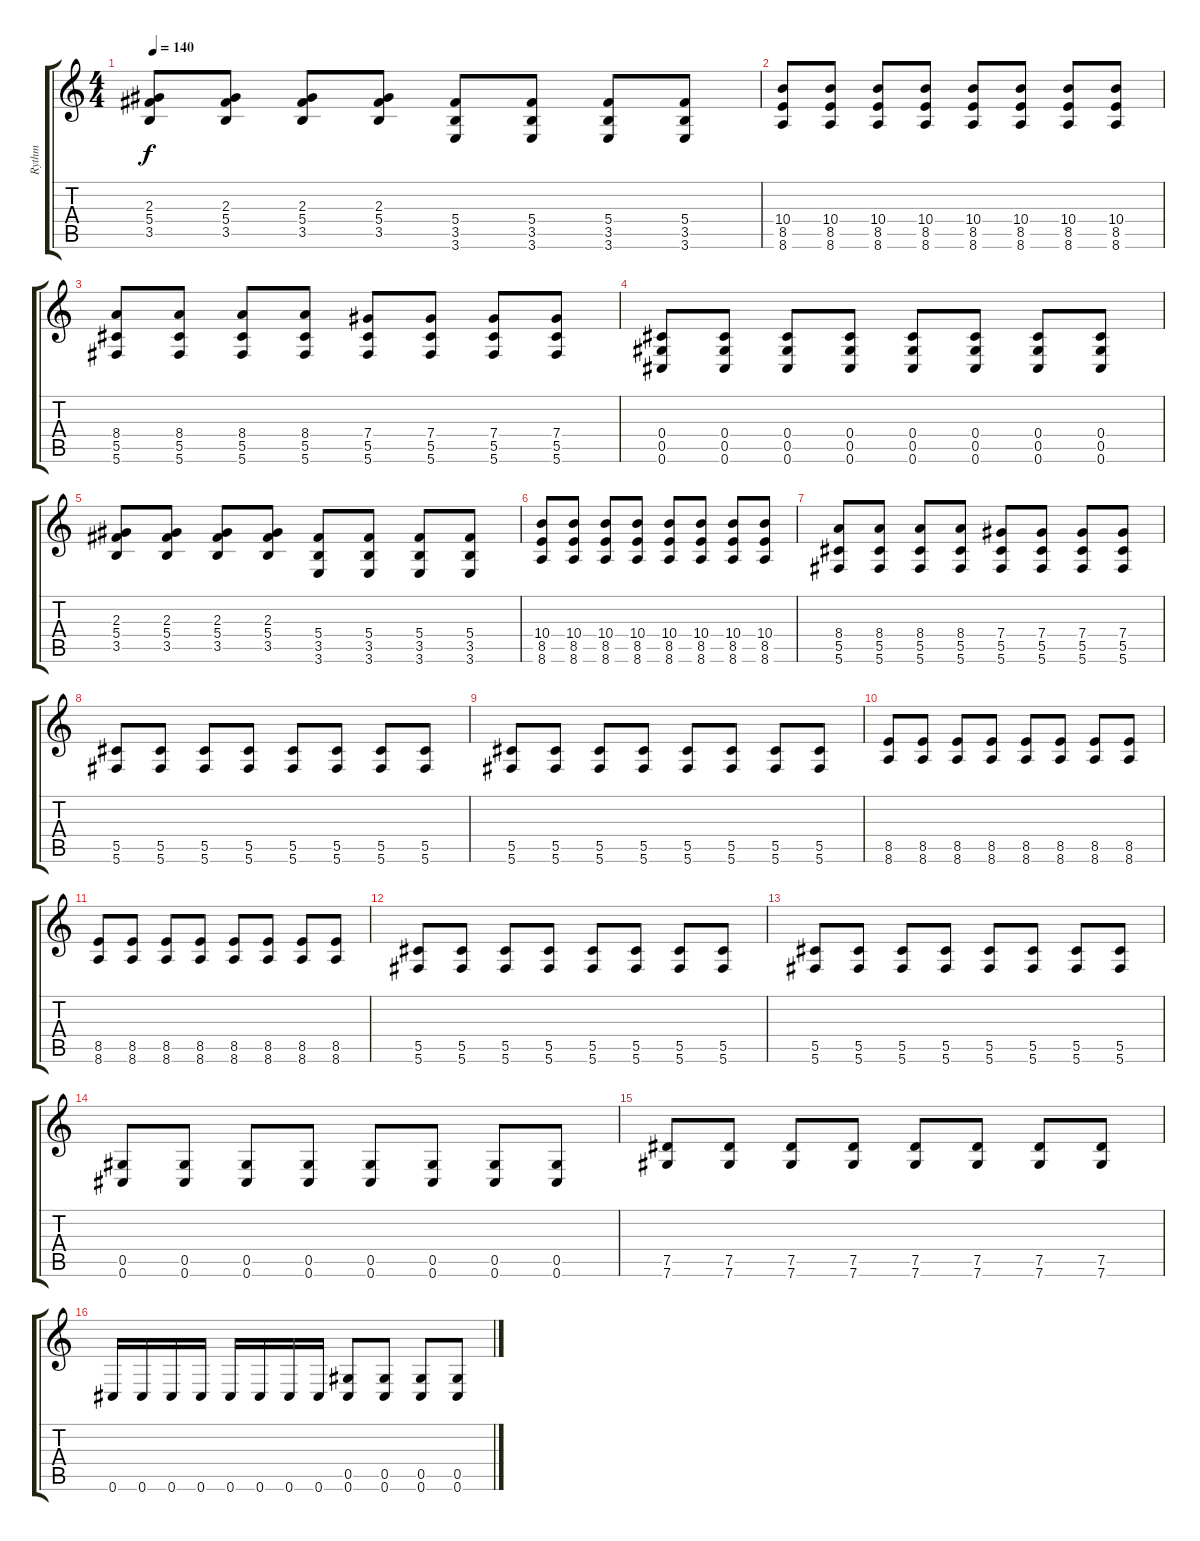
\track ("Rythm" "Rythm") {instrument overdrivenguitar}
\staff {score tabs}
\tuning (Eb4 Bb3 Gb3 Db3 Ab2 Db2) {hide}
\ts (4 4)
\tempo 140
\clef g2
\ks c
(2.3 5.4 3.5).8{dy f} (2.3 5.4 3.5).8 (2.3 5.4 3.5).8 (2.3 5.4 3.5).8 (5.4 3.5 3.6).8 (5.4 3.5 3.6).8 (5.4 3.5 3.6).8 (5.4 3.5 3.6).8 |
(10.4 8.5 8.6).8 (10.4 8.5 8.6).8 (10.4 8.5 8.6).8 (10.4 8.5 8.6).8 (10.4 8.5 8.6).8 (10.4 8.5 8.6).8 (10.4 8.5 8.6).8 (10.4 8.5 8.6).8 |
(8.4 5.5 5.6).8 (8.4 5.5 5.6).8 (8.4 5.5 5.6).8 (8.4 5.5 5.6).8 (7.4 5.5 5.6).8 (7.4 5.5 5.6).8 (7.4 5.5 5.6).8 (7.4 5.5 5.6).8 |
(0.4 0.5 0.6).8 (0.4 0.5 0.6).8 (0.4 0.5 0.6).8 (0.4 0.5 0.6).8 (0.4 0.5 0.6).8 (0.4 0.5 0.6).8 (0.4 0.5 0.6).8 (0.4 0.5 0.6).8 |
(2.3 5.4 3.5).8 (2.3 5.4 3.5).8 (2.3 5.4 3.5).8 (2.3 5.4 3.5).8 (5.4 3.5 3.6).8 (5.4 3.5 3.6).8 (5.4 3.5 3.6).8 (5.4 3.5 3.6).8 |
(10.4 8.5 8.6).8 (10.4 8.5 8.6).8 (10.4 8.5 8.6).8 (10.4 8.5 8.6).8 (10.4 8.5 8.6).8 (10.4 8.5 8.6).8 (10.4 8.5 8.6).8 (10.4 8.5 8.6).8 |
(8.4 5.5 5.6).8 (8.4 5.5 5.6).8 (8.4 5.5 5.6).8 (8.4 5.5 5.6).8 (7.4 5.5 5.6).8 (7.4 5.5 5.6).8 (7.4 5.5 5.6).8 (7.4 5.5 5.6).8 |
(5.5 5.6).8 (5.5 5.6).8 (5.5 5.6).8 (5.5 5.6).8 (5.5 5.6).8 (5.5 5.6).8 (5.5 5.6).8 (5.5 5.6).8 |
(5.5 5.6).8 (5.5 5.6).8 (5.5 5.6).8 (5.5 5.6).8 (5.5 5.6).8 (5.5 5.6).8 (5.5 5.6).8 (5.5 5.6).8 |
(8.5 8.6).8 (8.5 8.6).8 (8.5 8.6).8 (8.5 8.6).8 (8.5 8.6).8 (8.5 8.6).8 (8.5 8.6).8 (8.5 8.6).8 |
(8.5 8.6).8 (8.5 8.6).8 (8.5 8.6).8 (8.5 8.6).8 (8.5 8.6).8 (8.5 8.6).8 (8.5 8.6).8 (8.5 8.6).8 |
(5.5 5.6).8 (5.5 5.6).8 (5.5 5.6).8 (5.5 5.6).8 (5.5 5.6).8 (5.5 5.6).8 (5.5 5.6).8 (5.5 5.6).8 |
(5.5 5.6).8 (5.5 5.6).8 (5.5 5.6).8 (5.5 5.6).8 (5.5 5.6).8 (5.5 5.6).8 (5.5 5.6).8 (5.5 5.6).8 |
(0.5 0.6).8 (0.5 0.6).8 (0.5 0.6).8 (0.5 0.6).8 (0.5 0.6).8 (0.5 0.6).8 (0.5 0.6).8 (0.5 0.6).8 |
(7.5 7.6).8 (7.5 7.6).8 (7.5 7.6).8 (7.5 7.6).8 (7.5 7.6).8 (7.5 7.6).8 (7.5 7.6).8 (7.5 7.6).8 |
0.6.16 0.6.16 0.6.16 0.6.16 0.6.16 0.6.16 0.6.16 0.6.16 (0.5 0.6).8 (0.5 0.6).8 (0.5 0.6).8 (0.5 0.6).8
